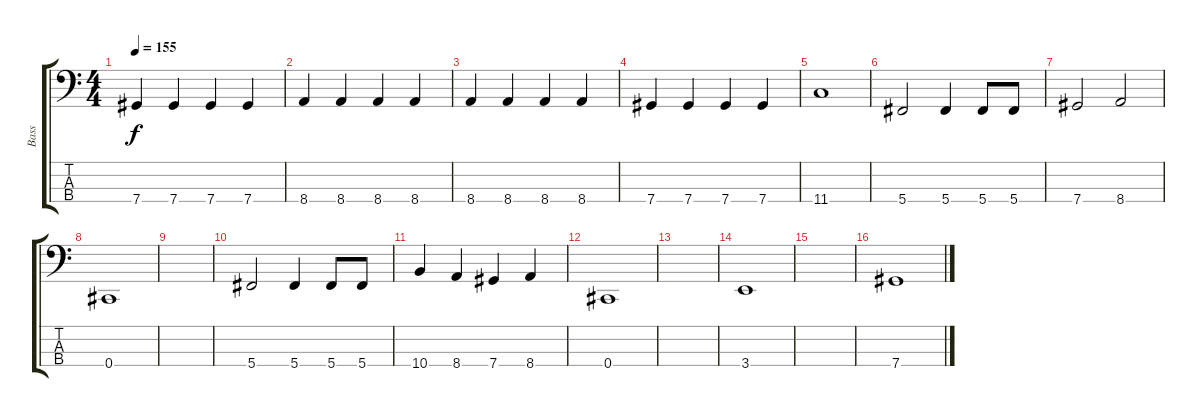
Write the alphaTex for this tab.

\track ("Bass" "Bass") {instrument electricbasspick}
\staff {score tabs}
\tuning (Gb2 Db2 Ab1 Db1) {hide}
\ts (4 4)
\tempo 155
\clef f4
\ks c
7.4.4{dy f} 7.4.4 7.4.4 7.4.4 |
8.4.4 8.4.4 8.4.4 8.4.4 |
8.4.4 8.4.4 8.4.4 8.4.4 |
7.4.4 7.4.4 7.4.4 7.4.4 |
11.4.1 |
5.4.2 5.4.4 5.4.8 5.4.8 |
7.4.2 8.4.2 |
0.4.1 |
|
5.4.2 5.4.4 5.4.8 5.4.8 |
10.4.4 8.4.4 7.4.4 8.4.4 |
0.4.1 |
|
3.4.1 |
|
7.4.1
